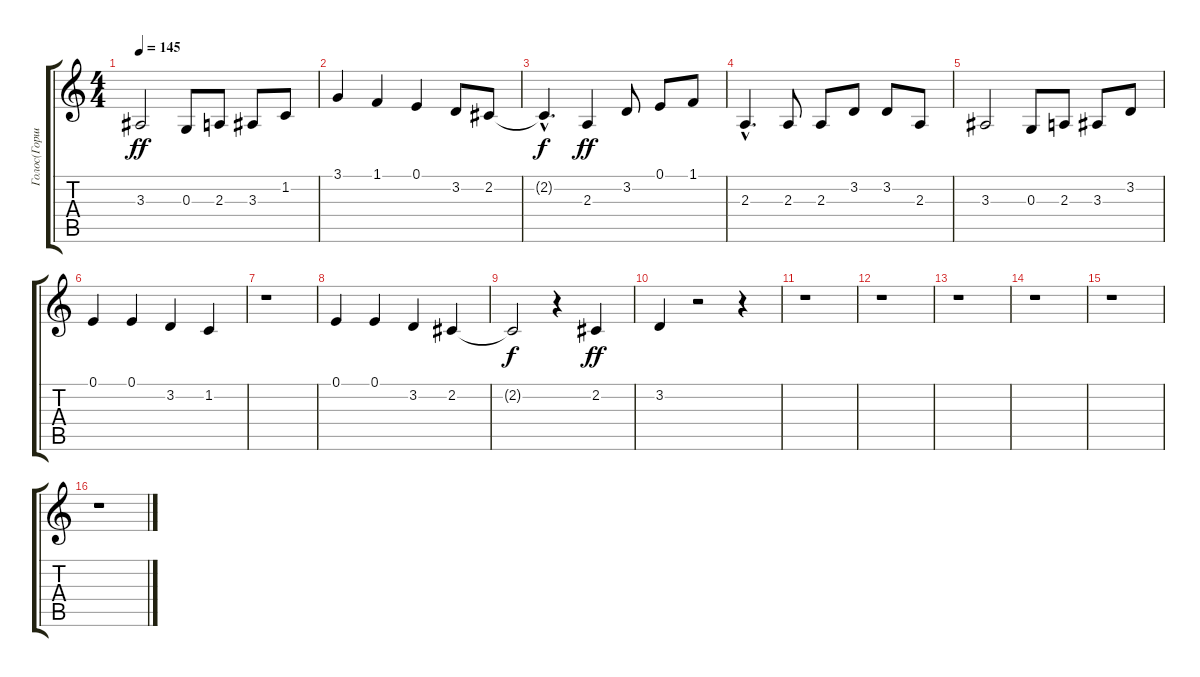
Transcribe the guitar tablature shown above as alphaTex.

\track ("Голос(Горшенев А.)" "Голос(Горш") {instrument tenorsax}
\staff {score tabs}
\tuning (E4 B3 G3 D3 A2 E2) {hide}
\ts (4 4)
\tempo 145
\clef g2
\ks c
3.3.2{dy ff} 0.3.8 2.3.8 3.3.8 1.2.8 |
3.1.4 1.1.4 0.1.4 3.2.8 2.2.8 |
2.2{hac t}.4{d dy f} 2.3.4{dy ff} 3.2.8 0.1.8 1.1.8 |
2.3{hac}.4{d} 2.3.8 2.3.8 3.2.8 3.2.8 2.3.8 |
3.3.2 0.3.8 2.3.8 3.3.8 3.2.8 |
0.1.4 0.1.4 3.2.4 1.2.4 |
r.1 |
0.1.4 0.1.4 3.2.4 2.2.4 |
2.2{t}.2{dy f} r.4 2.2.4{dy ff} |
3.2.4 r.2 r.4 |
r.1 |
r.1 |
r.1 |
r.1 |
r.1 |
r.1
